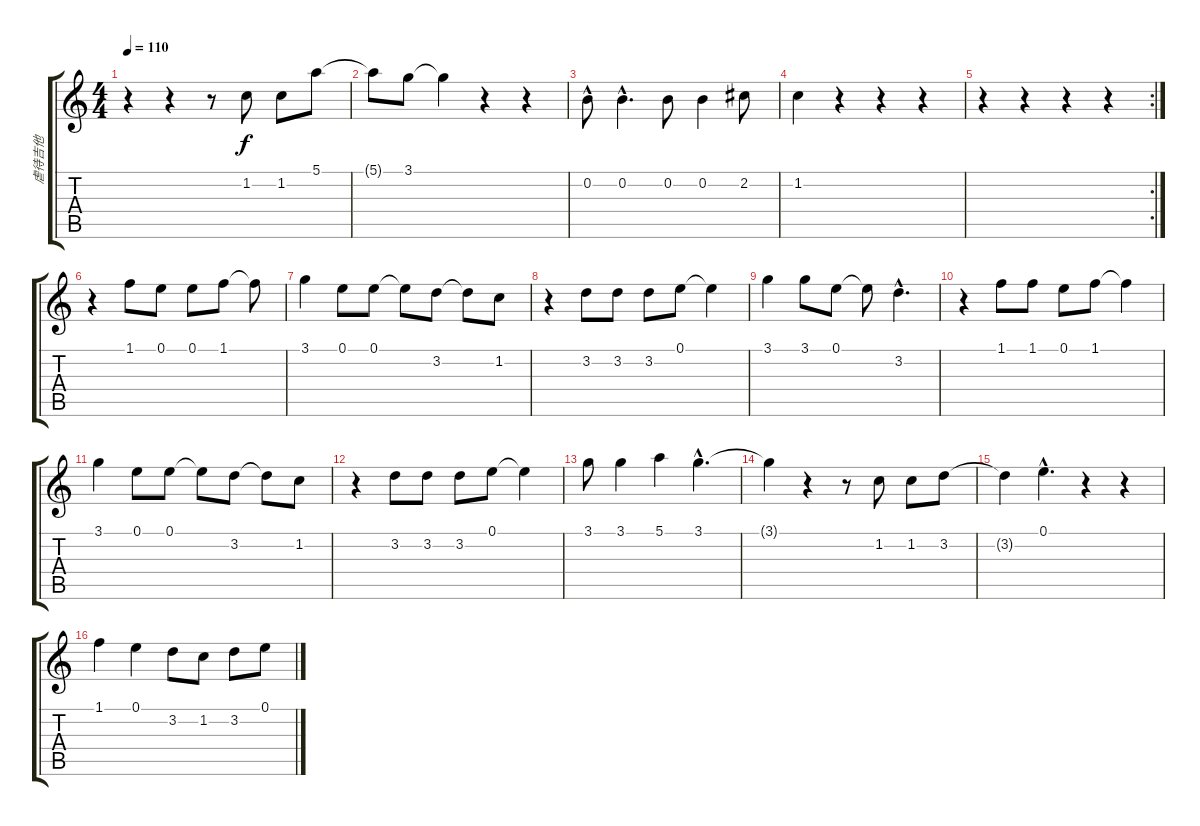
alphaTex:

\track ("虐待吉他" "虐待吉他") {instrument overdrivenguitar}
\staff {score tabs}
\tuning (E4 B3 G3 D3 A2 E2) {hide}
\ts (4 4)
\tempo 110
\clef g2
\ks c
r.4{dy f} r.4 r.8 1.2.8 1.2.8 5.1.8 |
5.1{t}.8 3.1.8 3.1{t}.4 r.4 r.4 |
0.2{hac}.8 0.2{hac}.4{d} 0.2.8 0.2.4 2.2.8 |
1.2.4 r.4 r.4 r.4 |
\rc 2
r.4 r.4 r.4 r.4 |
r.4 1.1.8 0.1.8 0.1.8 1.1.8 1.1{t}.8 |
3.1.4 0.1.8 0.1.8 0.1{t}.8 3.2.8 3.2{t}.8 1.2.8 |
r.4 3.2.8 3.2.8 3.2.8 0.1.8 0.1{t}.4 |
3.1.4 3.1.8 0.1.8 0.1{t}.8 3.2{hac}.4{d} |
r.4 1.1.8 1.1.8 0.1.8 1.1.8 1.1{t}.4 |
3.1.4 0.1.8 0.1.8 0.1{t}.8 3.2.8 3.2{t}.8 1.2.8 |
r.4 3.2.8 3.2.8 3.2.8 0.1.8 0.1{t}.4 |
3.1.8 3.1.4 5.1.4 3.1{hac}.4{d} |
3.1{t}.4 r.4 r.8 1.2.8 1.2.8 3.2.8 |
3.2{t}.4 0.1{hac}.4{d} r.4 r.4 |
1.1.4 0.1.4 3.2.8 1.2.8 3.2.8 0.1.8
